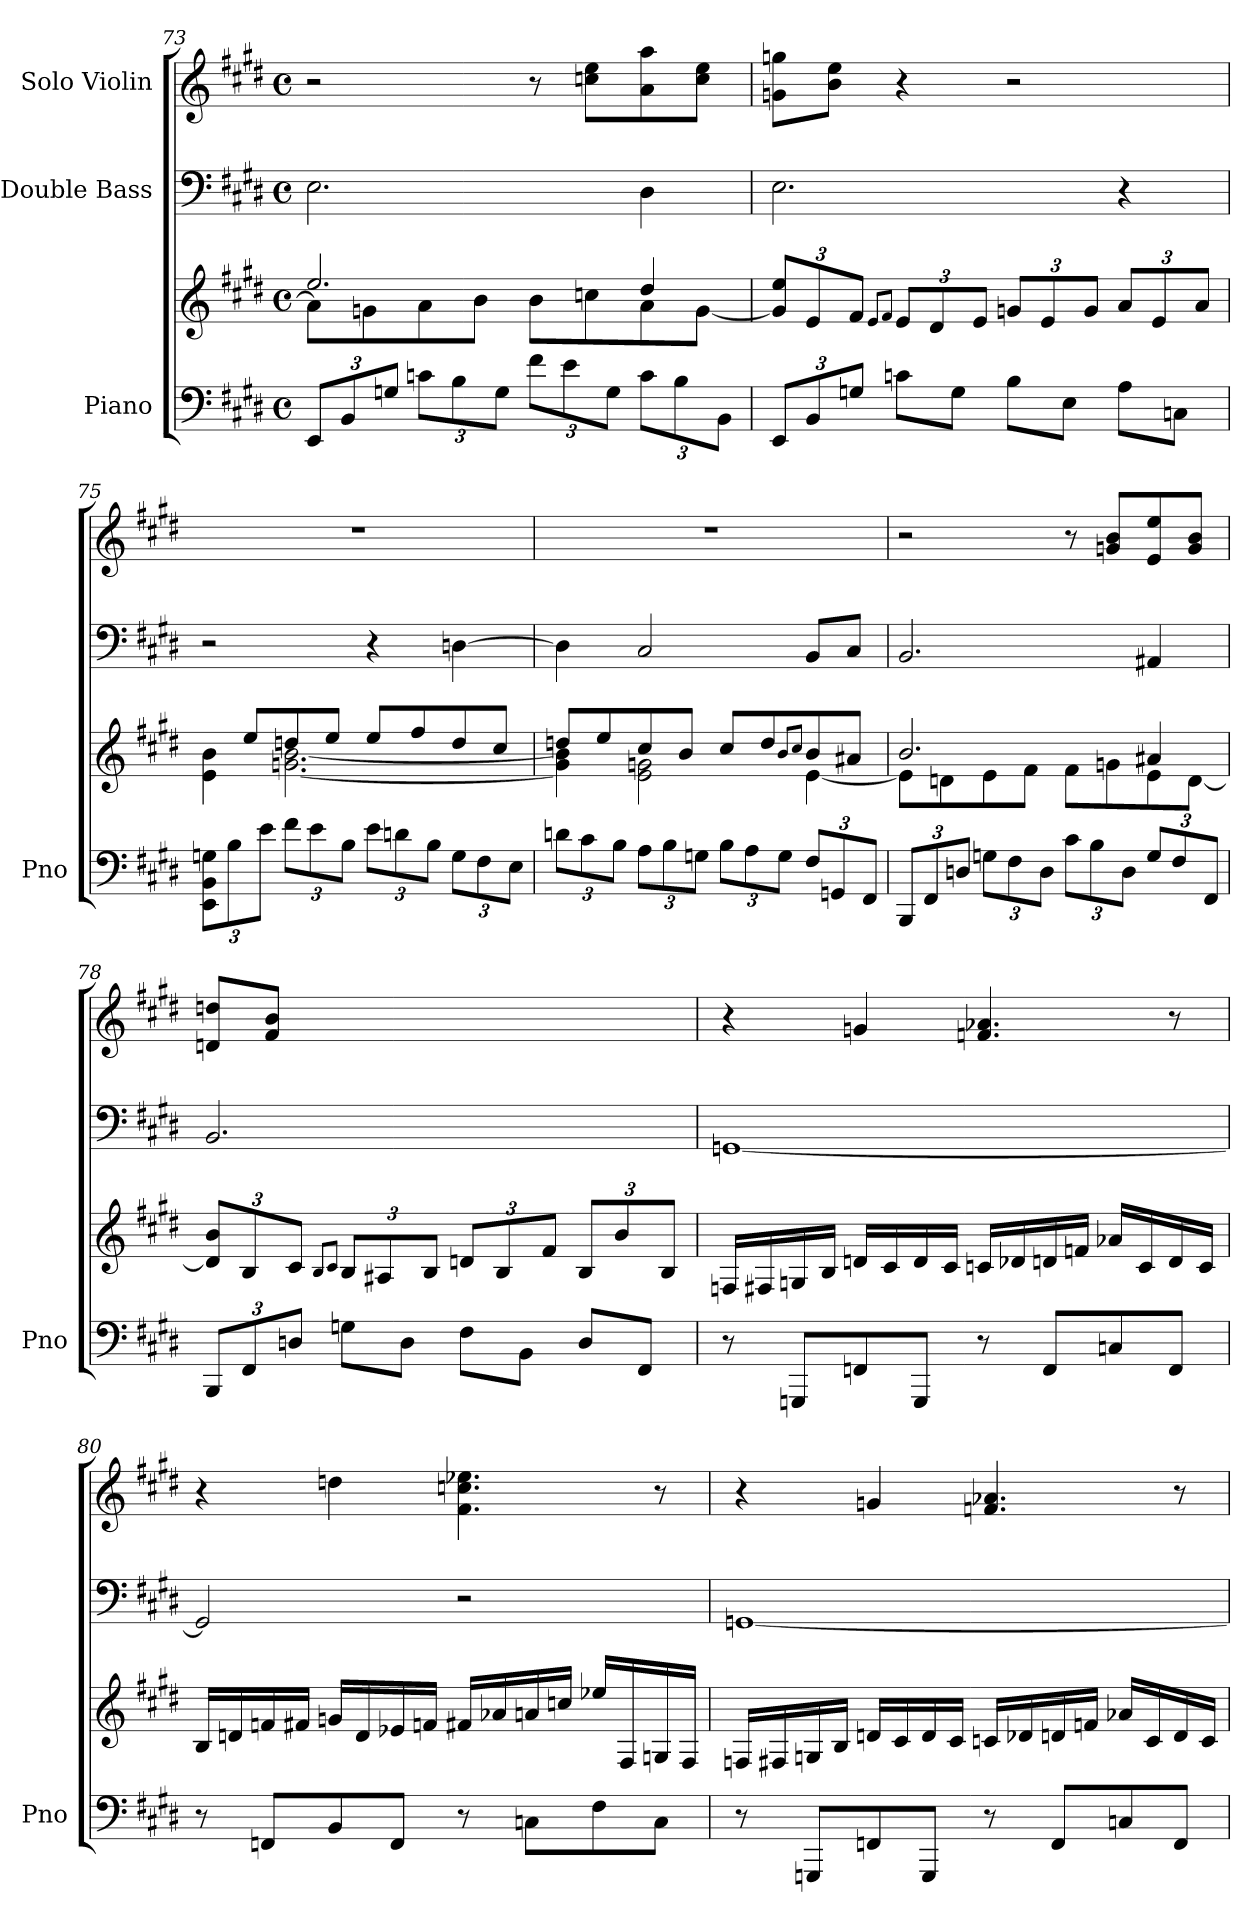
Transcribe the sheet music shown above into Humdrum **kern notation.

**kern	**kern	**kern	**kern
*part3	*part3	*part2	*part1
*staff4	*staff3	*staff2	*staff1
*I"Piano	*	*I"Double Bass	*I"Solo Violin
*I'Pno	*	*	*
*clefF4	*clefG2	*clefF4	*clefG2
*	*	*ITrd7c12	*
*k[f#c#g#d#]	*k[f#c#g#d#]	*k[f#c#g#d#]	*k[f#c#g#d#]
*E:	*E:	*E:	*E:
*M4/4	*M4/4	*M4/4	*M4/4
*met(c)	*met(c)	*met(c)	*met(c)
=73	=73	=73	=73
*	*^	*	*
12EE/L	2.ee/	8a\L]	2.EE\	2r
12BB/	.	.	.	.
.	.	8gn\	.	.
12Gn/J	.	.	.	.
12cn\L	.	8a\	.	.
12B\	.	.	.	.
.	.	8b\J	.	.
12G\J	.	.	.	.
12f#\L	.	8b\L	.	8r
12e\	.	.	.	.
.	.	8ccn\	.	8ccn\ 8ee\L
12G\J	.	.	.	.
12c\L	4dd#/	8a\	4DD#\	8a\ 8aa\
12B\	.	.	.	.
.	.	[<8g\J	.	8cc\ 8ee\J
12BB\J	.	.	.	.
*	*v	*v	*	*
=74	=74	=74	=74
12EE/L	12g/] 12ee/L	2.EE\	8gn\ 8ggn\L
12BB/	12e/	.	.
.	.	.	8b\ 8ee\J
12Gn/J	12f#/J	.	.
.	8qe/L	.	.
.	8qf#/J	.	.
8cn\L	12e/L	.	4r
.	12d#/	.	.
8G\J	.	.	.
.	12e/J	.	.
8B\L	12gn/L	.	2r
.	12e/	.	.
8E\J	.	.	.
.	12g/J	.	.
8A\L	12a/L	4r	.
.	12e/	.	.
8Cn\J	.	.	.
.	12a/J	.	.
!!LO:PB:g=z
=75	=75	=75	=75
*	*^	*	*
12EE\ 12BB\ 12Gn\L	8ryy	4e\ 4b\	2r	1r
12B\	.	.	.	.
.	8ee/L	.	.	.
12e\J	.	.	.	.
12f#\L	8ddn/	[<2.gn\ [<2.b\	.	.
12e\	.	.	.	.
.	8ee/J	.	.	.
12B\J	.	.	.	.
12e\L	8ee/L	.	4r	.
12dn\	.	.	.	.
.	8ff#/	.	.	.
12B\J	.	.	.	.
12G\L	8dd/	.	[4DDn\	.
12F#\	.	.	.	.
.	8cc#/J	.	.	.
12E\J	.	.	.	.
=76	=76	=76	=76	=76
12dn\L	8ddn/L	4gn\] 4bn\]	4DDn\]	1r
12c#\	.	.	.	.
.	8ee/	.	.	.
12B\J	.	.	.	.
12A\L	8cc#/	2e\ 2g\	2CC#/	.
12B\	.	.	.	.
.	8b/J	.	.	.
12Gn\J	.	.	.	.
12B\L	8cc#/L	.	.	.
12A\	.	.	.	.
.	8dd/	.	.	.
12G\J	.	.	.	.
.	8qb/L	.	.	.
.	8qcc#/J	.	.	.
12F#/L	8b/	[<4e\	8BBB/L	.
12GGn/	.	.	.	.
.	8a#X/J	.	8CC#/J	.
12FF#/J	.	.	.	.
=77	=77	=77	=77	=77
12BBB/L	2.b/	8e\L]	2.BBB/	2r
12FF#/	.	.	.	.
.	.	8dn\	.	.
12Dn/J	.	.	.	.
12Gn\L	.	8e\	.	.
12F#\	.	.	.	.
.	.	8f#\J	.	.
12D\J	.	.	.	.
12c#\L	.	8f#\L	.	8r
12B\	.	.	.	.
.	.	8gn\	.	8gn/ 8b/L
12D\J	.	.	.	.
12G/L	4a#X/	8e\	4AAA#X/	8e/ 8ee/
12F#/	.	.	.	.
.	.	[<8d\J	.	8g/ 8b/J
12FF#/J	.	.	.	.
*	*v	*v	*	*
=78	=78	=78	=78
12BBB/L	12d/] 12b/L	2.BBB/	8dn/ 8ddn/L
12FF#/	12B/	.	.
.	.	.	8f#/ 8b/J
12Dn/J	12c#/J	.	.
.	8qB/L	.	.
.	8qc#/J	.	.
8Gn\L	12B/L	.	2.ryy
.	12A#X/	.	.
8D\J	.	.	.
.	12B/J	.	.
8F#\L	12dn/L	.	.
.	12B/	.	.
8BB\J	.	.	.
.	12f#/J	.	.
8D/L	12B/L	4ryy	.
.	12b/	.	.
8FF#/J	.	.	.
.	12B/J	.	.
!!LO:LB:g=z
=79	=79	=79	=79
8r	16Fn/LL	[1GGGn	4r
.	16F#X/	.	.
8GGGn/L	16Gn/	.	.
.	16B/JJ	.	.
8FFn/	16dn/LL	.	4gn/
.	16c#/	.	.
8GGG/J	16d/	.	.
.	16c#/JJ	.	.
8r	16cn/LL	.	4.fn/ 4.a-X/
.	16d-X/	.	.
8FF/L	16dn/	.	.
.	16fn/JJ	.	.
8Cn/	16a-X/LL	.	.
.	16c/	.	.
8FF/J	16d/	.	8r
.	16c/JJ	.	.
=80	=80	=80	=80
8r	16B/LL	2GGGn/]	4r
.	16dn/	.	.
8FFn/L	16fn/	.	.
.	16f#X/JJ	.	.
8BB/	16gn/LL	.	4ddn\
.	16d/	.	.
8FF/J	16e-X/	.	.
.	16fn/JJ	.	.
8r	16f#X/LL	2r	4.f#\ 4.ccn\ 4.ee-X\
.	16a-X/	.	.
8Cn\L	16an/	.	.
.	16ccn/JJ	.	.
8F#\	16ee-X/LL	.	.
.	16F#/	.	.
8C\J	16Gn/	.	8r
.	16F#/JJ	.	.
!!LO:LB:g=z
=81	=81	=81	=81
8r	16Fn/LL	[1GGGn	4r
.	16F#X/	.	.
8GGGn/L	16Gn/	.	.
.	16B/JJ	.	.
8FFn/	16dn/LL	.	4gn/
.	16c#/	.	.
8GGG/J	16d/	.	.
.	16c#/JJ	.	.
8r	16cn/LL	.	4.fn/ 4.a-X/
.	16d-X/	.	.
8FF/L	16dn/	.	.
.	16fn/JJ	.	.
8Cn/	16a-X/LL	.	.
.	16c/	.	.
8FF/J	16d/	.	8r
.	16c/JJ	.	.
=	=	=	=
*-	*-	*-	*-
